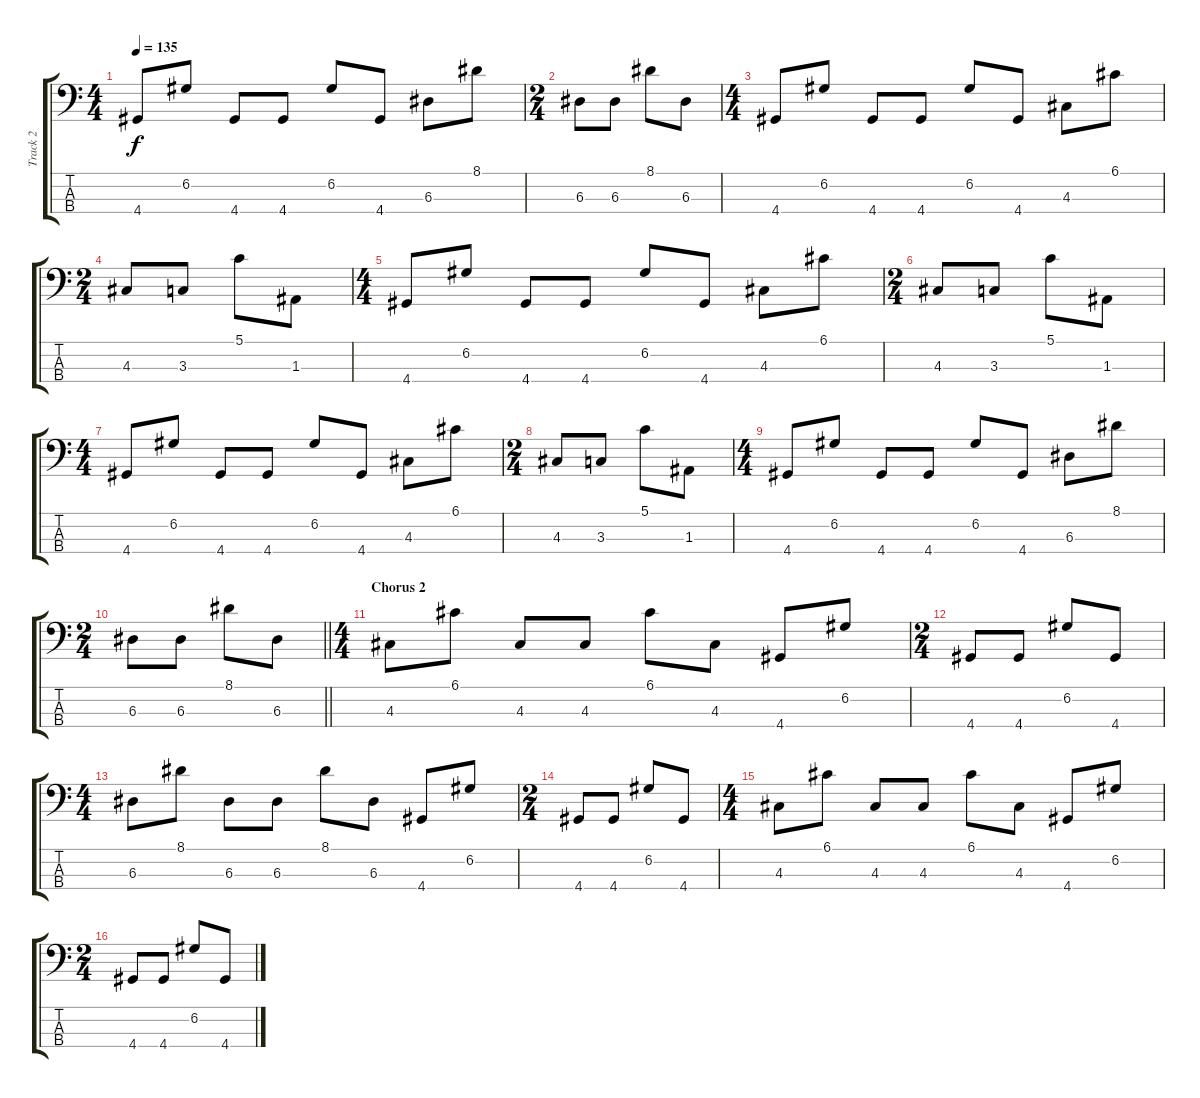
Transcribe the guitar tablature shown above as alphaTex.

\track ("Track 2" "Track 2") {instrument slapbass2}
\staff {score tabs}
\tuning (G2 D2 A1 E1) {hide}
\ts (4 4)
\tempo 135
\clef f4
\ks c
4.4.8{dy f} 6.2.8 4.4.8 4.4.8 6.2.8 4.4.8 6.3.8 8.1.8 |
\ts (2 4)
6.3.8 6.3.8 8.1.8 6.3.8 |
\ts (4 4)
4.4.8 6.2.8 4.4.8 4.4.8 6.2.8 4.4.8 4.3.8 6.1.8 |
\ts (2 4)
4.3.8 3.3.8 5.1.8 1.3.8 |
\ts (4 4)
4.4.8 6.2.8 4.4.8 4.4.8 6.2.8 4.4.8 4.3.8 6.1.8 |
\ts (2 4)
4.3.8 3.3.8 5.1.8 1.3.8 |
\ts (4 4)
4.4.8 6.2.8 4.4.8 4.4.8 6.2.8 4.4.8 4.3.8 6.1.8 |
\ts (2 4)
4.3.8 3.3.8 5.1.8 1.3.8 |
\ts (4 4)
4.4.8 6.2.8 4.4.8 4.4.8 6.2.8 4.4.8 6.3.8 8.1.8 |
\ts (2 4)
\barLineRight lightlight
6.3.8 6.3.8 8.1.8 6.3.8 |
\ts (4 4)
\section ("" "Chorus 2")
4.3.8 6.1.8 4.3.8 4.3.8 6.1.8 4.3.8 4.4.8 6.2.8 |
\ts (2 4)
4.4.8 4.4.8 6.2.8 4.4.8 |
\ts (4 4)
6.3.8 8.1.8 6.3.8 6.3.8 8.1.8 6.3.8 4.4.8 6.2.8 |
\ts (2 4)
4.4.8 4.4.8 6.2.8 4.4.8 |
\ts (4 4)
4.3.8 6.1.8 4.3.8 4.3.8 6.1.8 4.3.8 4.4.8 6.2.8 |
\ts (2 4)
4.4.8 4.4.8 6.2.8 4.4.8
